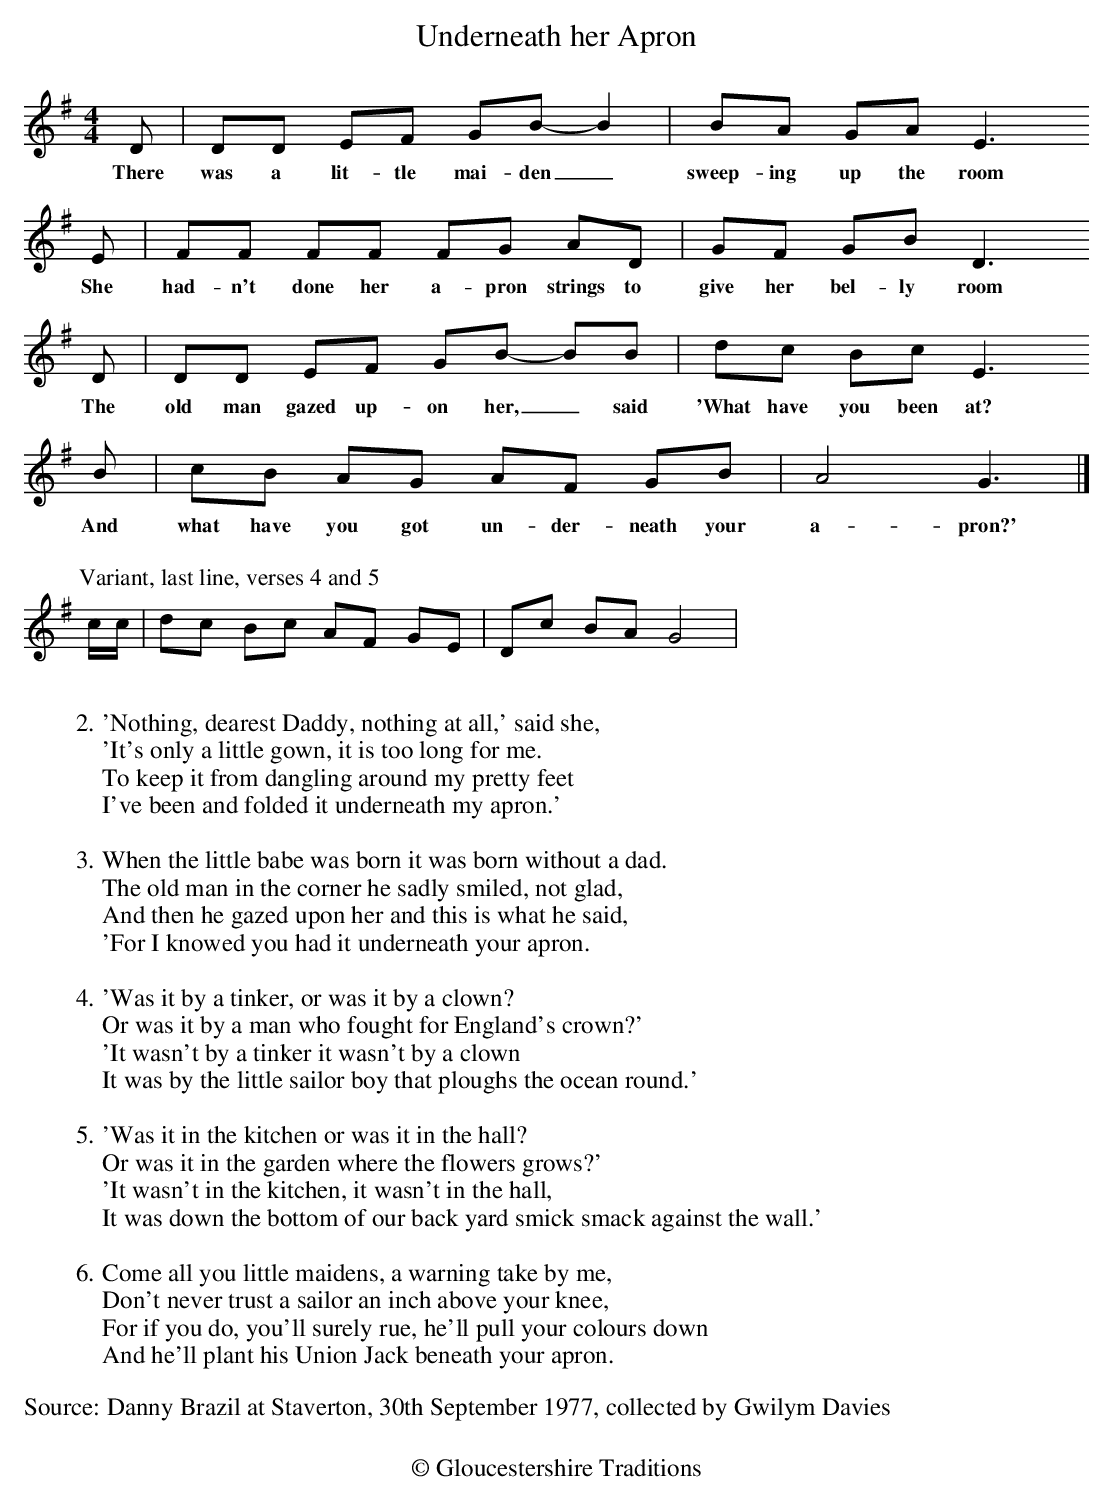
X:1
T:Underneath her Apron
M:4/4
L:1/4
K:Gmaj
D/2 | D/2D/2 E/2F/2 G/2B/2-B | B/2A/2 G/2A/2E3/2
w:There was a lit-tle mai-den_ sweep-ing up the room
E/2 | F/2F/2 F/2F/2 F/2G/2 A/2D/2 | G/2F/2 G/2B/2 D3/2
w:She had-n't done her a-pron strings to give her bel-ly room
D/2 | D/2D/2 E/2F/2 G/2B/2- B/2B/2 |d/2c/2 B/2c/2 E3/2
w:The old man gazed up-on her,_ said 'What have you been at?
B/2 | c/2B/2 A/2G/2 A/2F/2 G/2B/2 | A2G3/2 |]
w:And what have you got un-der-neath your a-pron?'
%%text
%%text
[P:Variant, last line, verses 4 and 5]c/4c/4 | d/2c/2 B/2c/2 A/2F/2 G/2E/2 | D/2c/2 B/2A/2 G2 |
%%text
%%text
W:2.'Nothing, dearest Daddy, nothing at all,' said she,
W:'It's only a little gown, it is too long for me.
W:To keep it from dangling around my pretty feet
W:I've been and folded it underneath my apron.'
W:
W:3.When the little babe was born it was born without a dad.
W:The old man in the corner he sadly smiled, not glad,
W:And then he gazed upon her and this is what he said,
W:'For I knowed you had it underneath your apron.
W:
W:4.'Was it by a tinker, or was it by a clown?
W:Or was it by a man who fought for England's crown?'
W:'It wasn't by a tinker it wasn't by a clown
W:It was by the little sailor boy that ploughs the ocean round.'
W:
W:5.'Was it in the kitchen or was it in the hall?
W:Or was it in the garden where the flowers grows?'
W:'It wasn't in the kitchen, it wasn't in the hall,
W:It was down the bottom of our back yard smick smack against the wall.'
W:
W:6.Come all you little maidens, a warning take by me,
W:Don't never trust a sailor an inch above your knee,
W:For if you do, you'll surely rue, he'll pull your colours down
W:And he'll plant his Union Jack beneath your apron.
